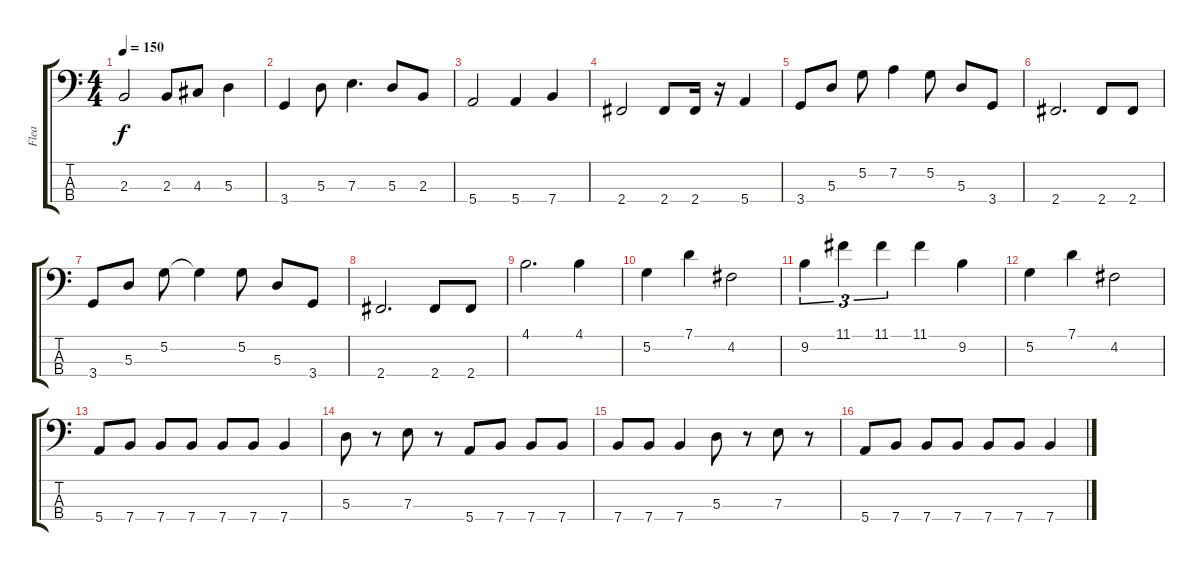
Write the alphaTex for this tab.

\track ("Flea" "Flea") {instrument electricbassfinger}
\staff {score tabs}
\tuning (G2 D2 A1 E1) {hide}
\ts (4 4)
\tempo 150
\clef f4
\ks c
2.3.2{dy f} 2.3.8 4.3.8 5.3.4 |
3.4.4 5.3.8 7.3.4{d} 5.3.8 2.3.8 |
5.4.2 5.4.4 7.4.4 |
2.4.2 2.4.8 2.4.16 r.16 5.4.4 |
3.4.8 5.3.8 5.2.8 7.2.4 5.2.8 5.3.8 3.4.8 |
2.4.2{d} 2.4.8 2.4.8 |
3.4.8 5.3.8 5.2.8 5.2{t}.4 5.2.8 5.3.8 3.4.8 |
2.4.2{d} 2.4.8 2.4.8 |
4.1.2{d} 4.1.4 |
5.2.4 7.1.4 4.2.2 |
9.2.4{tu (3 2)} 11.1.4{tu (3 2)} 11.1.4{tu (3 2)} 11.1.4 9.2.4 |
5.2.4 7.1.4 4.2.2 |
5.4.8 7.4.8 7.4.8 7.4.8 7.4.8 7.4.8 7.4.4 |
5.3.8 r.8 7.3.8 r.8 5.4.8 7.4.8 7.4.8 7.4.8 |
7.4.8 7.4.8 7.4.4 5.3.8 r.8 7.3.8 r.8 |
5.4.8 7.4.8 7.4.8 7.4.8 7.4.8 7.4.8 7.4.4
